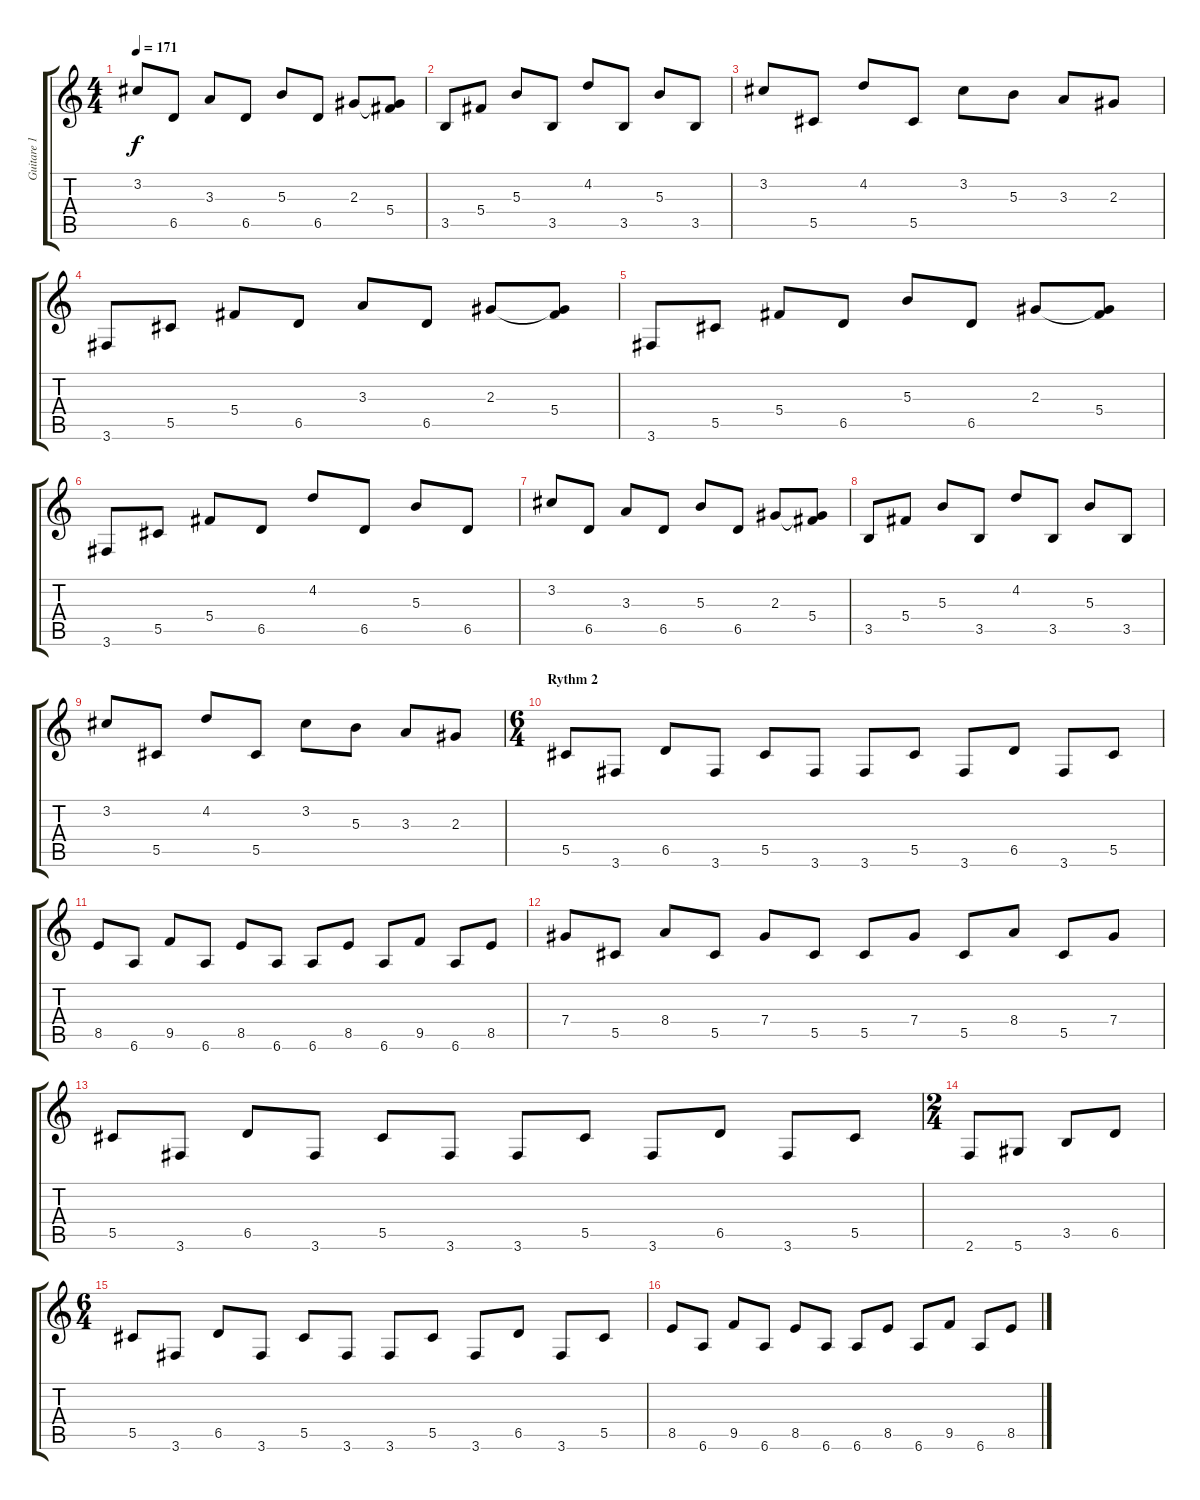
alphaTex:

\track ("Guitare 1" "Guitare 1") {instrument distortionguitar}
\staff {score tabs}
\tuning (Eb4 Bb3 Gb3 Db3 Ab2 Eb2) {hide}
\ts (4 4)
\tempo 171
\clef g2
\ks c
3.2.8{dy f} 6.5.8 3.3.8 6.5.8 5.3.8 6.5.8 2.3.8 (2.3{t} 5.4).8 |
3.5.8 5.4.8 5.3.8 3.5.8 4.2.8 3.5.8 5.3.8 3.5.8 |
3.2.8 5.5.8 4.2.8 5.5.8 3.2.8 5.3.8 3.3.8 2.3.8 |
3.6.8 5.5.8 5.4.8 6.5.8 3.3.8 6.5.8 2.3.8 (2.3{t} 5.4).8 |
3.6.8 5.5.8 5.4.8 6.5.8 5.3.8 6.5.8 2.3.8 (2.3{t} 5.4).8 |
3.6.8 5.5.8 5.4.8 6.5.8 4.2.8 6.5.8 5.3.8 6.5.8 |
3.2.8 6.5.8 3.3.8 6.5.8 5.3.8 6.5.8 2.3.8 (2.3{t} 5.4).8 |
3.5.8 5.4.8 5.3.8 3.5.8 4.2.8 3.5.8 5.3.8 3.5.8 |
3.2.8 5.5.8 4.2.8 5.5.8 3.2.8 5.3.8 3.3.8 2.3.8 |
\ts (6 4)
\section ("" "Rythm 2")
5.5.8 3.6.8 6.5.8 3.6.8 5.5.8 3.6.8 3.6.8 5.5.8 3.6.8 6.5.8 3.6.8 5.5.8 |
8.5.8 6.6.8 9.5.8 6.6.8 8.5.8 6.6.8 6.6.8 8.5.8 6.6.8 9.5.8 6.6.8 8.5.8 |
7.4.8 5.5.8 8.4.8 5.5.8 7.4.8 5.5.8 5.5.8 7.4.8 5.5.8 8.4.8 5.5.8 7.4.8 |
5.5.8 3.6.8 6.5.8 3.6.8 5.5.8 3.6.8 3.6.8 5.5.8 3.6.8 6.5.8 3.6.8 5.5.8 |
\ts (2 4)
2.6.8 5.6.8 3.5.8 6.5.8 |
\ts (6 4)
5.5.8 3.6.8 6.5.8 3.6.8 5.5.8 3.6.8 3.6.8 5.5.8 3.6.8 6.5.8 3.6.8 5.5.8 |
8.5.8 6.6.8 9.5.8 6.6.8 8.5.8 6.6.8 6.6.8 8.5.8 6.6.8 9.5.8 6.6.8 8.5.8
